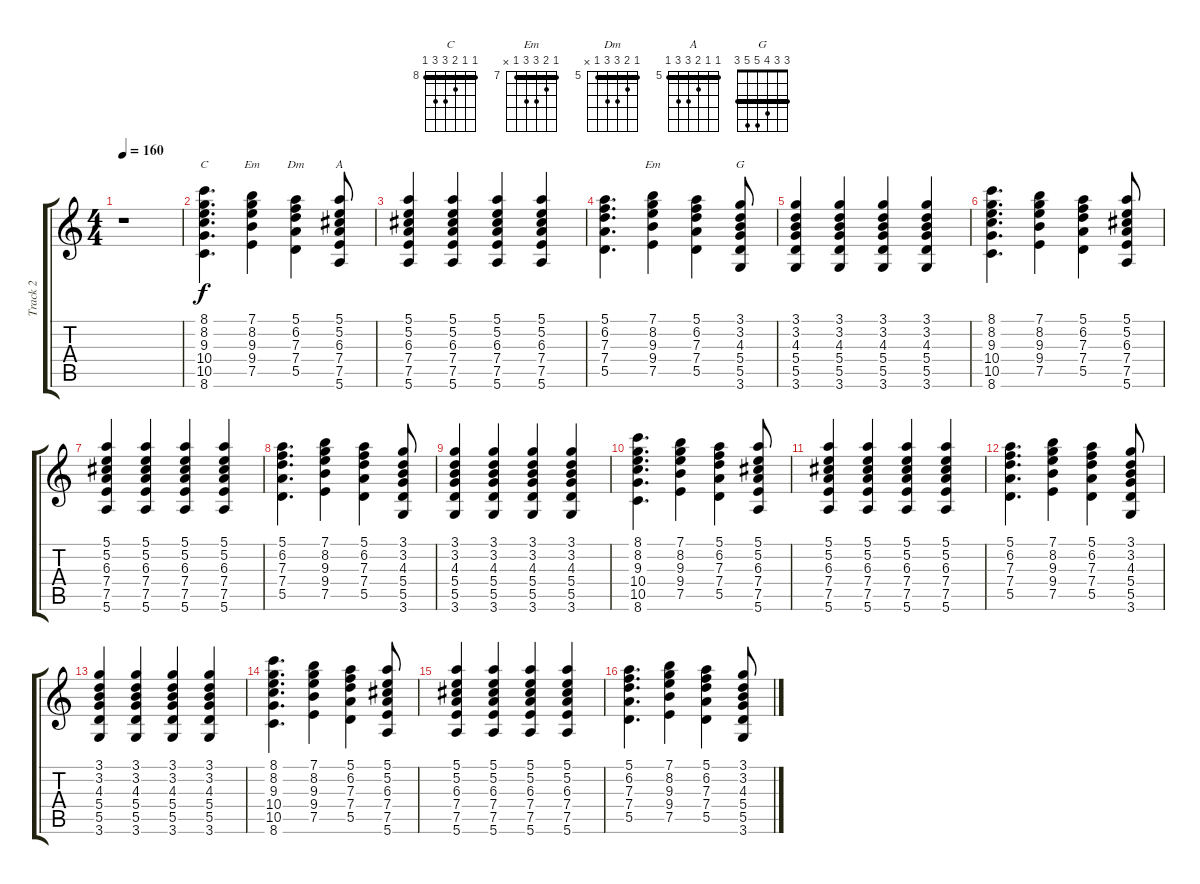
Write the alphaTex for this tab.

\track ("Track 2" "Track 2") {instrument electricguitarclean}
\staff {score tabs}
\tuning (E4 B3 G3 D3 A2 E2) {hide}
\chord ("C" 8 8 9 10 10 8) {firstfret 8 barre 8}
\chord ("Em" 7 8 9 9 7 0) {firstfret 7 barre 7}
\chord ("Dm" 5 6 7 7 5 x) {firstfret 5 barre 5}
\chord ("A" 5 5 6 7 7 5) {firstfret 5 barre 5}
\chord ("Em" 7 8 9 9 7 x) {firstfret 7 barre 7}
\chord ("G" 3 3 4 5 5 3) {barre 3}
\ts (4 4)
\tempo 160
\clef g2
\ks c
r.1{dy f} |
(8.1 8.2 9.3 10.4 10.5 8.6).4{d ch "C"} (7.1 8.2 9.3 9.4 7.5).4{ch "Em"} (5.1 6.2 7.3 7.4 5.5).4{ch "Dm"} (5.1 5.2 6.3 7.4 7.5 5.6).8{ch "A"} |
(5.1 5.2 6.3 7.4 7.5 5.6).4 (5.1 5.2 6.3 7.4 7.5 5.6).4 (5.1 5.2 6.3 7.4 7.5 5.6).4 (5.1 5.2 6.3 7.4 7.5 5.6).4 |
(5.1 6.2 7.3 7.4 5.5).4{d} (7.1 8.2 9.3 9.4 7.5).4{ch "Em"} (5.1 6.2 7.3 7.4 5.5).4 (3.1 3.2 4.3 5.4 5.5 3.6).8{ch "G"} |
(3.1 3.2 4.3 5.4 5.5 3.6).4 (3.1 3.2 4.3 5.4 5.5 3.6).4 (3.1 3.2 4.3 5.4 5.5 3.6).4 (3.1 3.2 4.3 5.4 5.5 3.6).4 |
(8.1 8.2 9.3 10.4 10.5 8.6).4{d} (7.1 8.2 9.3 9.4 7.5).4 (5.1 6.2 7.3 7.4 5.5).4 (5.1 5.2 6.3 7.4 7.5 5.6).8 |
(5.1 5.2 6.3 7.4 7.5 5.6).4 (5.1 5.2 6.3 7.4 7.5 5.6).4 (5.1 5.2 6.3 7.4 7.5 5.6).4 (5.1 5.2 6.3 7.4 7.5 5.6).4 |
(5.1 6.2 7.3 7.4 5.5).4{d} (7.1 8.2 9.3 9.4 7.5).4 (5.1 6.2 7.3 7.4 5.5).4 (3.1 3.2 4.3 5.4 5.5 3.6).8 |
(3.1 3.2 4.3 5.4 5.5 3.6).4 (3.1 3.2 4.3 5.4 5.5 3.6).4 (3.1 3.2 4.3 5.4 5.5 3.6).4 (3.1 3.2 4.3 5.4 5.5 3.6).4 |
(8.1 8.2 9.3 10.4 10.5 8.6).4{d} (7.1 8.2 9.3 9.4 7.5).4 (5.1 6.2 7.3 7.4 5.5).4 (5.1 5.2 6.3 7.4 7.5 5.6).8 |
(5.1 5.2 6.3 7.4 7.5 5.6).4 (5.1 5.2 6.3 7.4 7.5 5.6).4 (5.1 5.2 6.3 7.4 7.5 5.6).4 (5.1 5.2 6.3 7.4 7.5 5.6).4 |
(5.1 6.2 7.3 7.4 5.5).4{d} (7.1 8.2 9.3 9.4 7.5).4 (5.1 6.2 7.3 7.4 5.5).4 (3.1 3.2 4.3 5.4 5.5 3.6).8 |
(3.1 3.2 4.3 5.4 5.5 3.6).4 (3.1 3.2 4.3 5.4 5.5 3.6).4 (3.1 3.2 4.3 5.4 5.5 3.6).4 (3.1 3.2 4.3 5.4 5.5 3.6).4 |
(8.1 8.2 9.3 10.4 10.5 8.6).4{d} (7.1 8.2 9.3 9.4 7.5).4 (5.1 6.2 7.3 7.4 5.5).4 (5.1 5.2 6.3 7.4 7.5 5.6).8 |
(5.1 5.2 6.3 7.4 7.5 5.6).4 (5.1 5.2 6.3 7.4 7.5 5.6).4 (5.1 5.2 6.3 7.4 7.5 5.6).4 (5.1 5.2 6.3 7.4 7.5 5.6).4 |
(5.1 6.2 7.3 7.4 5.5).4{d} (7.1 8.2 9.3 9.4 7.5).4 (5.1 6.2 7.3 7.4 5.5).4 (3.1 3.2 4.3 5.4 5.5 3.6).8
